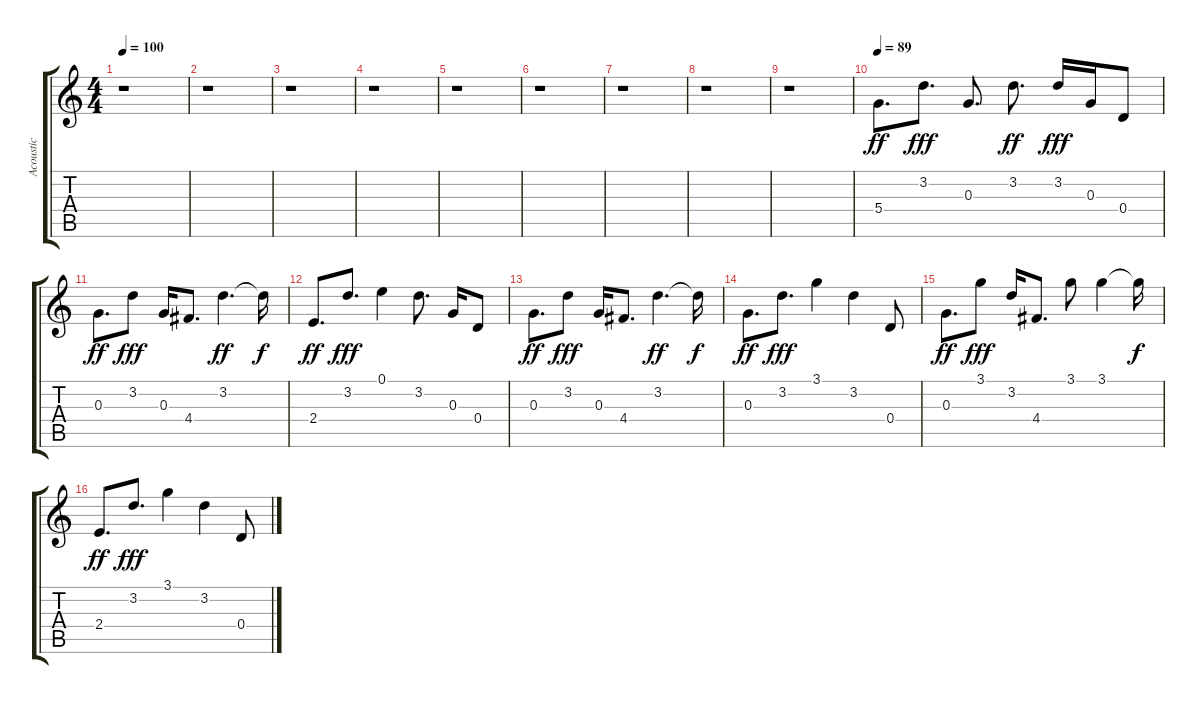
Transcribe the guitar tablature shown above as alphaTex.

\track ("Acoustic" "Acoustic") {instrument acousticguitarnylon}
\staff {score tabs}
\tuning (E4 B3 G3 D3 A2 E2) {hide}
\ts (4 4)
\tempo 100
\clef g2
\ks c
r.1{dy ff} |
r.1 |
r.1 |
r.1 |
r.1 |
r.1 |
r.1 |
r.1 |
r.1 |
\tempo 89
5.4.8{d} 3.2.8{d dy fff} 0.3.8{d} 3.2.8{d dy ff} 3.2.16{dy fff} 0.3.16 0.4.8 |
0.3.8{d dy ff} 3.2.8{dy fff} 0.3.16 4.4.8{d} 3.2.4{d dy ff} 3.2{t}.16{dy f} |
2.4.8{d dy ff} 3.2.8{d dy fff} 0.1.4 3.2.8{d} 0.3.16 0.4.8 |
0.3.8{d dy ff} 3.2.8{dy fff} 0.3.16 4.4.8{d} 3.2.4{d dy ff} 3.2{t}.16{dy f} |
0.3.8{d dy ff} 3.2.8{d dy fff} 3.1.4 3.2.4 0.4.8 |
0.3.8{d dy ff} 3.1.8{dy fff} 3.2.16 4.4.8{d} 3.1.8 3.1.4 3.1{t}.16{dy f} |
2.4.8{d dy ff} 3.2.8{d dy fff} 3.1.4 3.2.4 0.4.8
